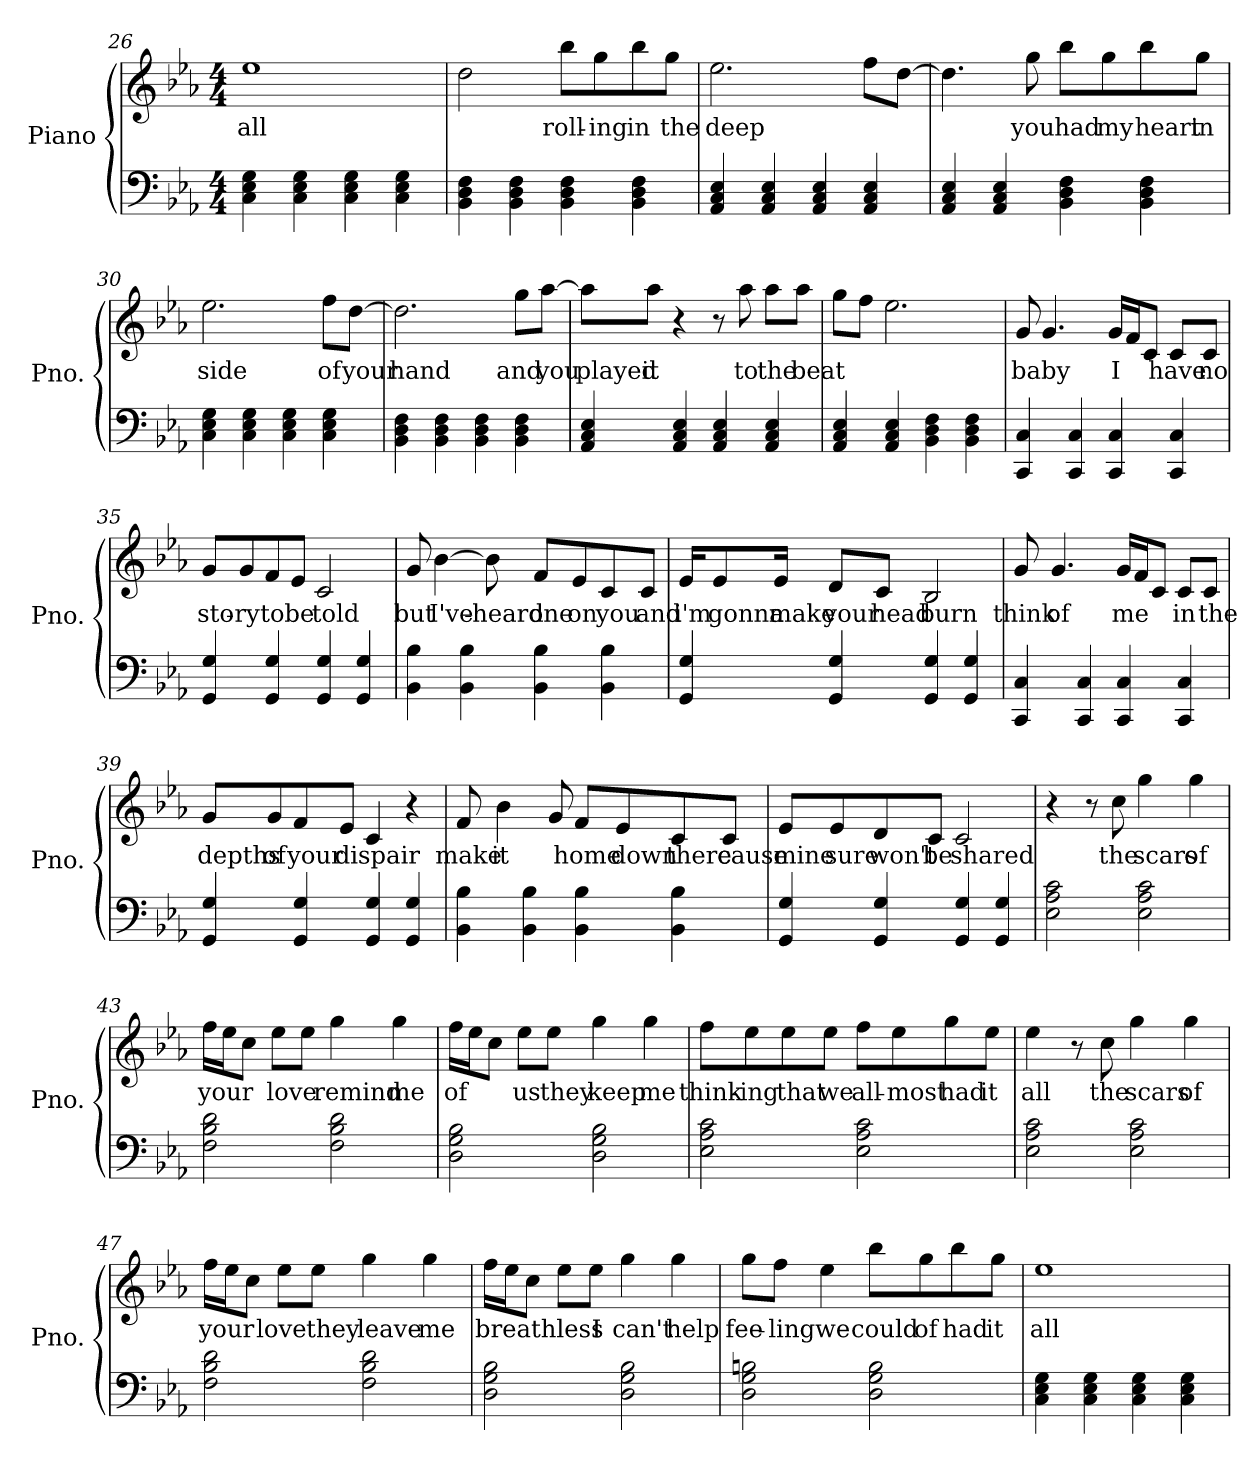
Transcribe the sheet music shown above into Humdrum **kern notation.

**kern	**kern	**text
*part1	*part1	*part1
*staff2	*staff1	*staff1
*I"Piano	*	*
*I'Pno.	*	*
*clefF4	*clefG2	*
*k[b-e-a-]	*k[b-e-a-]	*
*M4/4	*M4/4	*
=26	=26	=26
!	!	!LO:LY:b
4C\ 4E-\ 4G\	1ee-	all
4C\ 4E-\ 4G\	.	.
4C\ 4E-\ 4G\	.	.
4C\ 4E-\ 4G\	.	.
=27	=27	=27
4BB-\ 4D\ 4F\	2dd\	.
4BB-\ 4D\ 4F\	.	.
!	!	!LO:LY:b
4BB-\ 4D\ 4F\	8bb-\L	roll-
!	!	!LO:LY:b
.	8gg\	-ing
!	!	!LO:LY:b
4BB-\ 4D\ 4F\	8bb-\	in
!	!	!LO:LY:b
.	8gg\J	the
=28	=28	=28
!	!	!LO:LY:b
4AA-/ 4C/ 4E-/	2.ee-\	deep
4AA-/ 4C/ 4E-/	.	.
4AA-/ 4C/ 4E-/	.	.
4AA-/ 4C/ 4E-/	8ff\L	.
.	[8dd\J	.
!!LO:LB:g=z
=29	=29	=29
4AA-/ 4C/ 4E-/	4.dd\]	.
4AA-/ 4C/ 4E-/	.	.
!	!	!LO:LY:b
.	8gg\	you
!	!	!LO:LY:b
4BB-\ 4D\ 4F\	8bb-\L	had
!	!	!LO:LY:b
.	8gg\	my
!	!	!LO:LY:b
4BB-\ 4D\ 4F\	8bb-\	heart
!	!	!LO:LY:b
.	8gg\J	in
=30	=30	=30
!	!	!LO:LY:b
4C\ 4E-\ 4G\	2.ee-\	side
4C\ 4E-\ 4G\	.	.
4C\ 4E-\ 4G\	.	.
!	!	!LO:LY:b
4C\ 4E-\ 4G\	8ff\L	of
!	!	!LO:LY:b
.	[8dd\J	your
=31	=31	=31
!	!	!LO:LY:b
4BB-\ 4D\ 4F\	2.dd\]	hand
4BB-\ 4D\ 4F\	.	.
4BB-\ 4D\ 4F\	.	.
!	!	!LO:LY:b
4BB-\ 4D\ 4F\	8gg\L	and
!	!	!LO:LY:b
.	[8aa-\J	you
=32	=32	=32
!	!	!LO:LY:b
4AA-/ 4C/ 4E-/	8aa-\L]	played
!	!	!LO:LY:b
.	8aa-\J	it
4AA-/ 4C/ 4E-/	4r	.
4AA-/ 4C/ 4E-/	8r	.
!	!	!LO:LY:b
.	8aa-\	to
!	!	!LO:LY:b
4AA-/ 4C/ 4E-/	8aa-\L	the
!	!	!LO:LY:b
.	8aa-\J	beat
!!LO:PB:g=z
=33	=33	=33
4AA-/ 4C/ 4E-/	8gg\L	.
.	8ff\J	.
4AA-/ 4C/ 4E-/	2.ee-\	.
4BB-\ 4D\ 4F\	.	.
4BB-\ 4D\ 4F\	.	.
=34	=34	=34
!	!	!LO:LY:b
4CC/ 4C/	8g/	baby
.	4.g/	.
4CC/ 4C/	.	.
!	!	!LO:LY:b
4CC/ 4C/	16g/LL	I
.	16f/J	.
.	8c/J	.
!	!	!LO:LY:b
4CC/ 4C/	8c/L	have
!	!	!LO:LY:b
.	8c/J	no
=35	=35	=35
!	!	!LO:LY:b
4GG/ 4G/	8g/L	sto-
!	!	!LO:LY:b
.	8g/	-ry
!	!	!LO:LY:b
4GG/ 4G/	8f/	to
!	!	!LO:LY:b
.	8e-/J	be
!	!	!LO:LY:b
4GG/ 4G/	2c/	told
4GG/ 4G/	.	.
=36	=36	=36
!	!	!LO:LY:b
4BB-\ 4B-\	8g/	but
!	!	!LO:LY:b
.	[4b-\	I've-
4BB-\ 4B-\	.	.
!	!	!LO:LY:b
.	8b-\]	-heard
!	!	!LO:LY:b
4BB-\ 4B-\	8f/L	one
!	!	!LO:LY:b
.	8e-/	on
!	!	!LO:LY:b
4BB-\ 4B-\	8c/	you
!	!	!LO:LY:b
.	8c/J	and
!!LO:LB:g=z
=37	=37	=37
!	!	!LO:LY:b
4GG/ 4G/	16e-/KL	i'm
!	!	!LO:LY:b
.	8e-/	gonna
!	!	!LO:LY:b
.	16e-/Jk	make
!	!	!LO:LY:b
4GG/ 4G/	8d/L	your
!	!	!LO:LY:b
.	8c/J	head
!	!	!LO:LY:b
4GG/ 4G/	2B-/	burn
4GG/ 4G/	.	.
=38	=38	=38
!	!	!LO:LY:b
4CC/ 4C/	8g/	think
!	!	!LO:LY:b
.	4.g/	of
4CC/ 4C/	.	.
!	!	!LO:LY:b
4CC/ 4C/	16g/LL	me
.	16f/J	.
.	8c/J	.
!	!	!LO:LY:b
4CC/ 4C/	8c/L	in
!	!	!LO:LY:b
.	8c/J	the
=39	=39	=39
!	!	!LO:LY:b
4GG/ 4G/	8g/L	depths
!	!	!LO:LY:b
.	8g/	of
!	!	!LO:LY:b
4GG/ 4G/	8f/	your
!	!	!LO:LY:b
.	8e-/J	dispair
4GG/ 4G/	4c/	.
4GG/ 4G/	4r	.
!!LO:LB:g=z
=40	=40	=40
!	!	!LO:LY:b
4BB-\ 4B-\	8f/	make
!	!	!LO:LY:b
.	4b-\	it
4BB-\ 4B-\	.	.
.	8g/	.
!	!	!LO:LY:b
4BB-\ 4B-\	8f/L	home
!	!	!LO:LY:b
.	8e-/	down
!	!	!LO:LY:b
4BB-\ 4B-\	8c/	there
!	!	!LO:LY:b
.	8c/J	cause
=41	=41	=41
!	!	!LO:LY:b
4GG/ 4G/	8e-/L	mine
!	!	!LO:LY:b
.	8e-/	sure
!	!	!LO:LY:b
4GG/ 4G/	8d/	won't
!	!	!LO:LY:b
.	8c/J	be
!	!	!LO:LY:b
4GG/ 4G/	2c/	shared
4GG/ 4G/	.	.
=42	=42	=42
2E-\ 2A-\ 2c\	4r	.
.	8r	.
!	!	!LO:LY:b
.	8cc\	the
!	!	!LO:LY:b
2E-\ 2A-\ 2c\	4gg\	scars
!	!	!LO:LY:b
.	4gg\	of
!!LO:LB:g=z
=43	=43	=43
!	!	!LO:LY:b
2F\ 2B-\ 2d\	16ff\LL	your
.	16ee-\J	.
.	8cc\J	.
!	!	!LO:LY:b
.	8ee-\L	love
.	8ee-\J	.
!	!	!LO:LY:b
2F\ 2B-\ 2d\	4gg\	remind
!	!	!LO:LY:b
.	4gg\	me
=44	=44	=44
!	!	!LO:LY:b
2D\ 2G\ 2B-\	16ff\LL	of
.	16ee-\J	.
.	8cc\J	.
!	!	!LO:LY:b
.	8ee-\L	us
!	!	!LO:LY:b
.	8ee-\J	they
!	!	!LO:LY:b
2D\ 2G\ 2B-\	4gg\	keep
!	!	!LO:LY:b
.	4gg\	me
=45	=45	=45
!	!	!LO:LY:b
2E-\ 2A-\ 2c\	8ff\L	think-
!	!	!LO:LY:b
.	8ee-\	-ing
!	!	!LO:LY:b
.	8ee-\	that
!	!	!LO:LY:b
.	8ee-\J	we
!	!	!LO:LY:b
2E-\ 2A-\ 2c\	8ff\L	all-
!	!	!LO:LY:b
.	8ee-\	-most
!	!	!LO:LY:b
.	8gg\	had
!	!	!LO:LY:b
.	8ee-\J	it
!!LO:LB:g=z
=46	=46	=46
!	!	!LO:LY:b
2E-\ 2A-\ 2c\	4ee-\	all
.	8r	.
!	!	!LO:LY:b
.	8cc\	the
!	!	!LO:LY:b
2E-\ 2A-\ 2c\	4gg\	scars
!	!	!LO:LY:b
.	4gg\	of
=47	=47	=47
!	!	!LO:LY:b
2F\ 2B-\ 2d\	16ff\LL	your
.	16ee-\J	.
.	8cc\J	.
!	!	!LO:LY:b
.	8ee-\L	love
!	!	!LO:LY:b
.	8ee-\J	they
!	!	!LO:LY:b
2F\ 2B-\ 2d\	4gg\	leave
!	!	!LO:LY:b
.	4gg\	me
=48	=48	=48
!	!	!LO:LY:b
2D\ 2G\ 2B-\	16ff\LL	breathless
.	16ee-\J	.
.	8cc\J	.
.	8ee-\L	.
!	!	!LO:LY:b
.	8ee-\J	I
!	!	!LO:LY:b
2D\ 2G\ 2B-\	4gg\	can't
!	!	!LO:LY:b
.	4gg\	help
!!LO:PB:g=z
=49	=49	=49
!	!	!LO:LY:b
2D\ 2G\ 2Bn\	8gg\L	fee-
!	!	!LO:LY:b
.	8ff\J	-ling
!	!	!LO:LY:b
.	4ee-\	we
!	!	!LO:LY:b
2D\ 2G\ 2B\	8bb-\L	could
!	!	!LO:LY:b
.	8gg\	of
!	!	!LO:LY:b
.	8bb-\	had
!	!	!LO:LY:b
.	8gg\J	it
=50	=50	=50
!	!	!LO:LY:b
4C\ 4E-\ 4G\	1ee-	all
4C\ 4E-\ 4G\	.	.
4C\ 4E-\ 4G\	.	.
4C\ 4E-\ 4G\	.	.
=	=	=
*-	*-	*-
